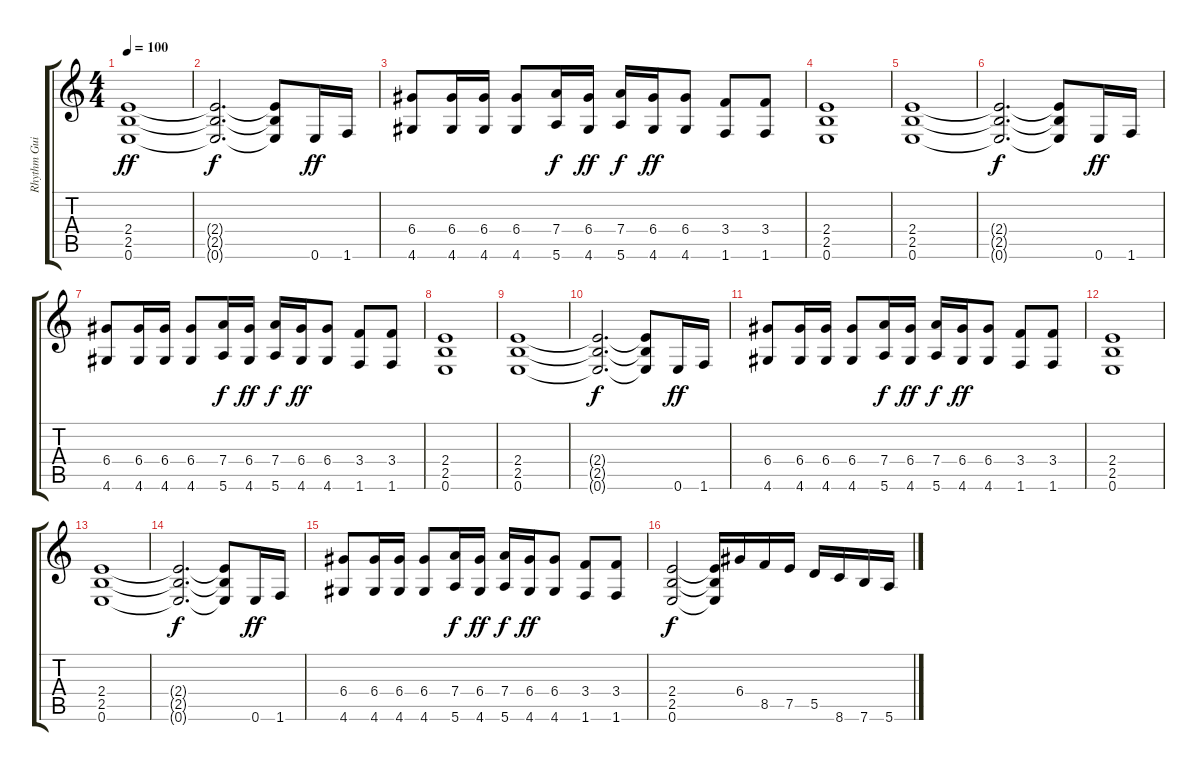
\track ("Rhythm Guitar II" "Rhythm Gui") {instrument distortionguitar}
\staff {score tabs}
\tuning (E4 B3 G3 D3 A2 E2) {hide}
\ts (4 4)
\tempo 100
\clef g2
\ks c
(2.4 2.5 0.6).1{dy ff} |
(2.4{t} 2.5{t} 0.6{t}).2{d dy f} (2.4{t} 2.5{t} 0.6{t}).8 0.6.16{dy ff} 1.6.16 |
(6.4 4.6).8 (6.4 4.6).16 (6.4 4.6).16 (6.4 4.6).8 (7.4 5.6).16{dy f} (6.4 4.6).16{dy ff} (7.4 5.6).16{dy f} (6.4 4.6).16{dy ff} (6.4 4.6).8 (3.4 1.6).8 (3.4 1.6).8 |
(2.4 2.5 0.6).1 |
(2.4 2.5 0.6).1 |
(2.4{t} 2.5{t} 0.6{t}).2{d dy f} (2.4{t} 2.5{t} 0.6{t}).8 0.6.16{dy ff} 1.6.16 |
(6.4 4.6).8 (6.4 4.6).16 (6.4 4.6).16 (6.4 4.6).8 (7.4 5.6).16{dy f} (6.4 4.6).16{dy ff} (7.4 5.6).16{dy f} (6.4 4.6).16{dy ff} (6.4 4.6).8 (3.4 1.6).8 (3.4 1.6).8 |
(2.4 2.5 0.6).1 |
(2.4 2.5 0.6).1 |
(2.4{t} 2.5{t} 0.6{t}).2{d dy f} (2.4{t} 2.5{t} 0.6{t}).8 0.6.16{dy ff} 1.6.16 |
(6.4 4.6).8 (6.4 4.6).16 (6.4 4.6).16 (6.4 4.6).8 (7.4 5.6).16{dy f} (6.4 4.6).16{dy ff} (7.4 5.6).16{dy f} (6.4 4.6).16{dy ff} (6.4 4.6).8 (3.4 1.6).8 (3.4 1.6).8 |
(2.4 2.5 0.6).1 |
(2.4 2.5 0.6).1 |
(2.4{t} 2.5{t} 0.6{t}).2{d dy f} (2.4{t} 2.5{t} 0.6{t}).8 0.6.16{dy ff} 1.6.16 |
(6.4 4.6).8 (6.4 4.6).16 (6.4 4.6).16 (6.4 4.6).8 (7.4 5.6).16{dy f} (6.4 4.6).16{dy ff} (7.4 5.6).16{dy f} (6.4 4.6).16{dy ff} (6.4 4.6).8 (3.4 1.6).8 (3.4 1.6).8 |
(2.4 2.5 0.6).2{dy f} (2.4{t} 2.5{t} 0.6{t}).16 6.4.16 8.5.16 7.5.16 5.5.16 8.6.16 7.6.16 5.6.16
